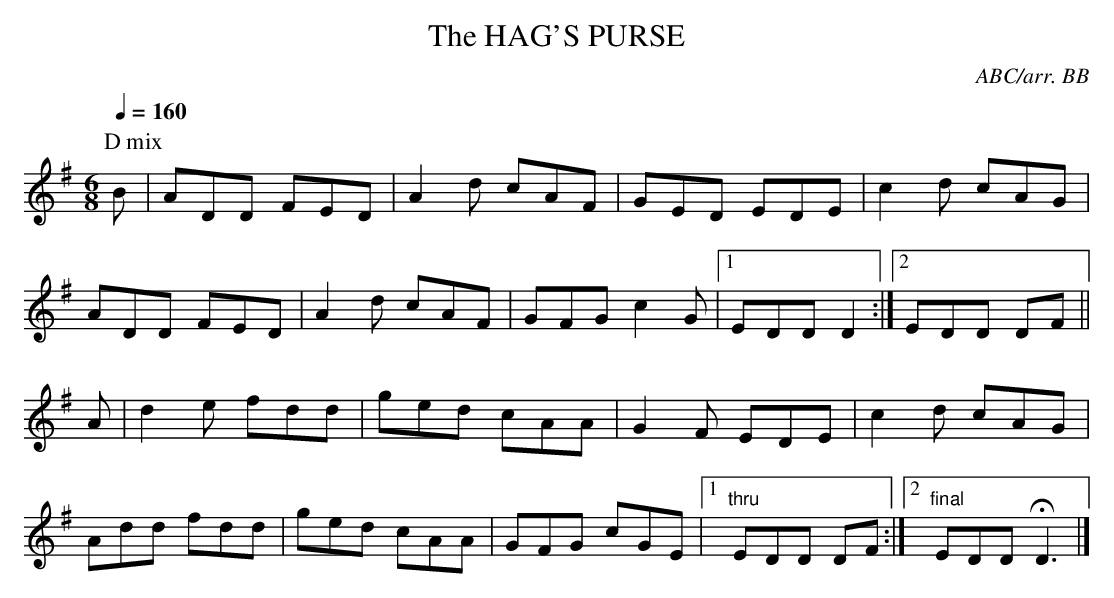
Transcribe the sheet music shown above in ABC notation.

X:1
T:HAG'S PURSE, The
C:ABC/arr. BB
M:6/8
Q:1/4=160
K:G
P:D mix
B|ADD FED|A2d cAF|GED EDE|c2d cAG|
ADD FED|A2d cAF|GFG c2G|1 EDD D2:|\
[2 EDD DF||
A|d2e fdd|ged cAA|G2F EDE|c2d cAG|
Add fdd|ged cAA|GFG cGE|1 "thru"EDD DF:|\
[2 "final"EDD HD3|]
